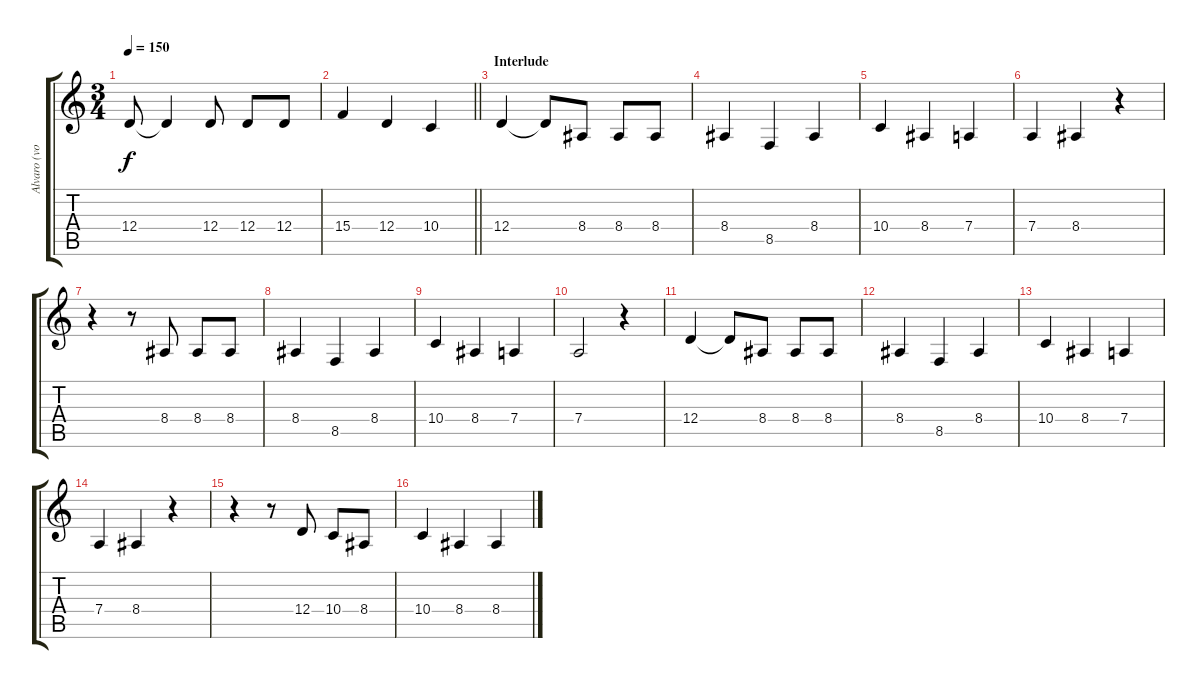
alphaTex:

\track ("Alvaro (voz)" "Alvaro (vo") {instrument lead2sawtooth}
\staff {score tabs}
\tuning (E4 B3 G3 D3 A2 E2) {hide}
\ts (3 4)
\tempo 150
\clef g2
\ks c
12.4.8{dy f} 12.4{t}.4 12.4.8 12.4.8 12.4.8 |
\barLineRight lightlight
15.4.4 12.4.4 10.4.4 |
\section ("" "Interlude")
12.4.4 12.4{t}.8 8.4.8 8.4.8 8.4.8 |
8.4.4 8.5.4 8.4.4 |
10.4.4 8.4.4 7.4.4 |
7.4.4 8.4.4 r.4 |
r.4 r.8 8.4.8 8.4.8 8.4.8 |
8.4.4 8.5.4 8.4.4 |
10.4.4 8.4.4 7.4.4 |
7.4.2 r.4 |
12.4.4 12.4{t}.8 8.4.8 8.4.8 8.4.8 |
8.4.4 8.5.4 8.4.4 |
10.4.4 8.4.4 7.4.4 |
7.4.4 8.4.4 r.4 |
r.4 r.8 12.4.8 10.4.8 8.4.8 |
10.4.4 8.4.4 8.4.4
